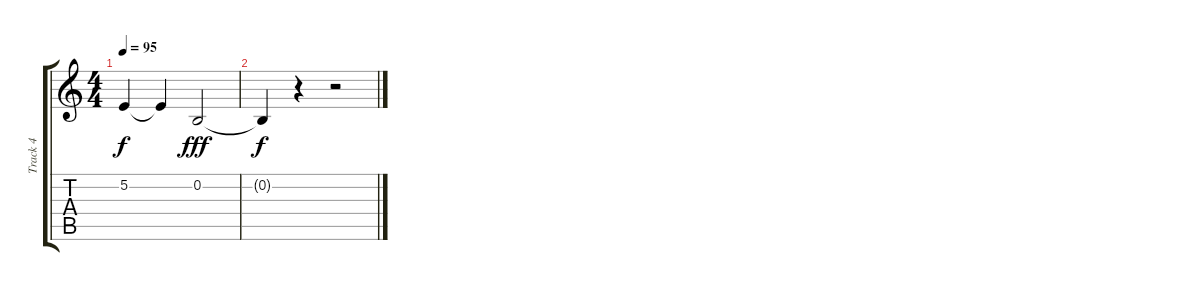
\track ("Track 4" "Track 4") {instrument tremolostrings}
\staff {score tabs}
\tuning (E4 B3 G3 D3 A2 E2) {hide}
\ts (4 4)
\tempo 95
\clef g2
\ks c
5.2{t}.4{dy f} 5.2{t}.4 0.2.2{dy fff} |
0.2{t}.4{dy f} r.4 r.2
